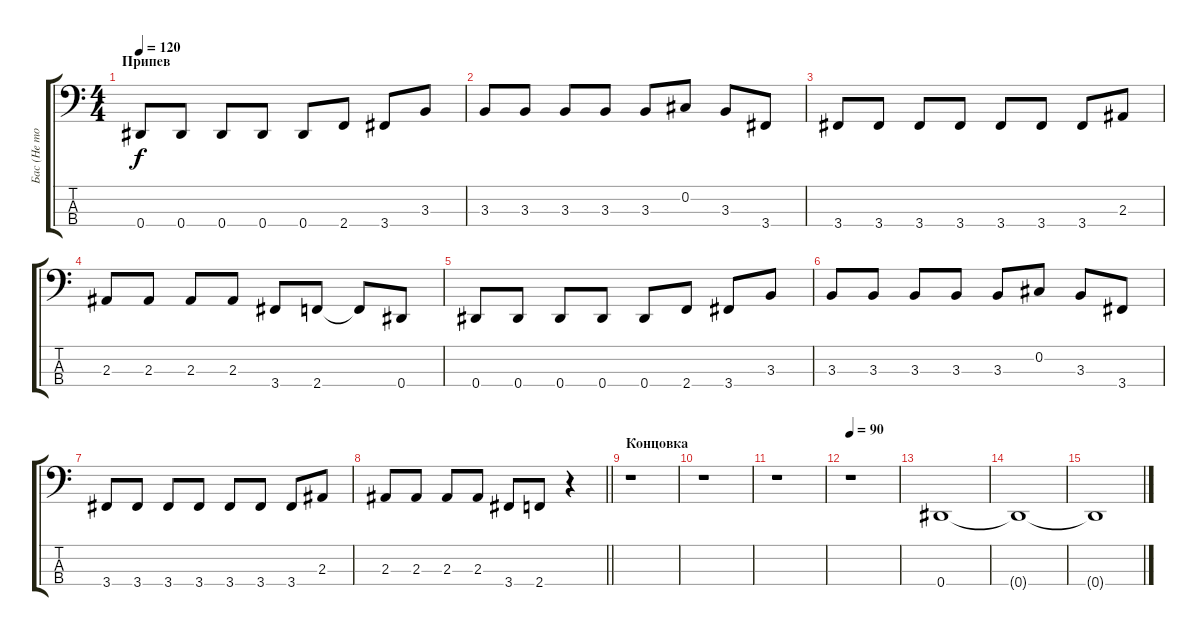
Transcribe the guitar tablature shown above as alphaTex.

\track ("Бас (Не точно)" "Бас (Не то") {instrument electricbassfinger}
\staff {score tabs}
\tuning (Gb2 Db2 Ab1 Eb1) {hide}
\ts (4 4)
\section ("" "Припев")
\tempo 120
\clef f4
\ks c
0.4.8{dy f} 0.4.8 0.4.8 0.4.8 0.4.8 2.4.8 3.4.8 3.3.8 |
3.3.8 3.3.8 3.3.8 3.3.8 3.3.8 0.2.8 3.3.8 3.4.8 |
3.4.8 3.4.8 3.4.8 3.4.8 3.4.8 3.4.8 3.4.8 2.3.8 |
2.3.8 2.3.8 2.3.8 2.3.8 3.4.8 2.4.8 2.4{t}.8 0.4.8 |
0.4.8 0.4.8 0.4.8 0.4.8 0.4.8 2.4.8 3.4.8 3.3.8 |
3.3.8 3.3.8 3.3.8 3.3.8 3.3.8 0.2.8 3.3.8 3.4.8 |
3.4.8 3.4.8 3.4.8 3.4.8 3.4.8 3.4.8 3.4.8 2.3.8 |
\barLineRight lightlight
2.3.8 2.3.8 2.3.8 2.3.8 3.4.8 2.4.8 r.4 |
\section ("" "Концовка")
r.1 |
r.1 |
r.1 |
\tempo 90
r.1 |
0.4.1 |
0.4{t}.1 |
0.4{t}.1
